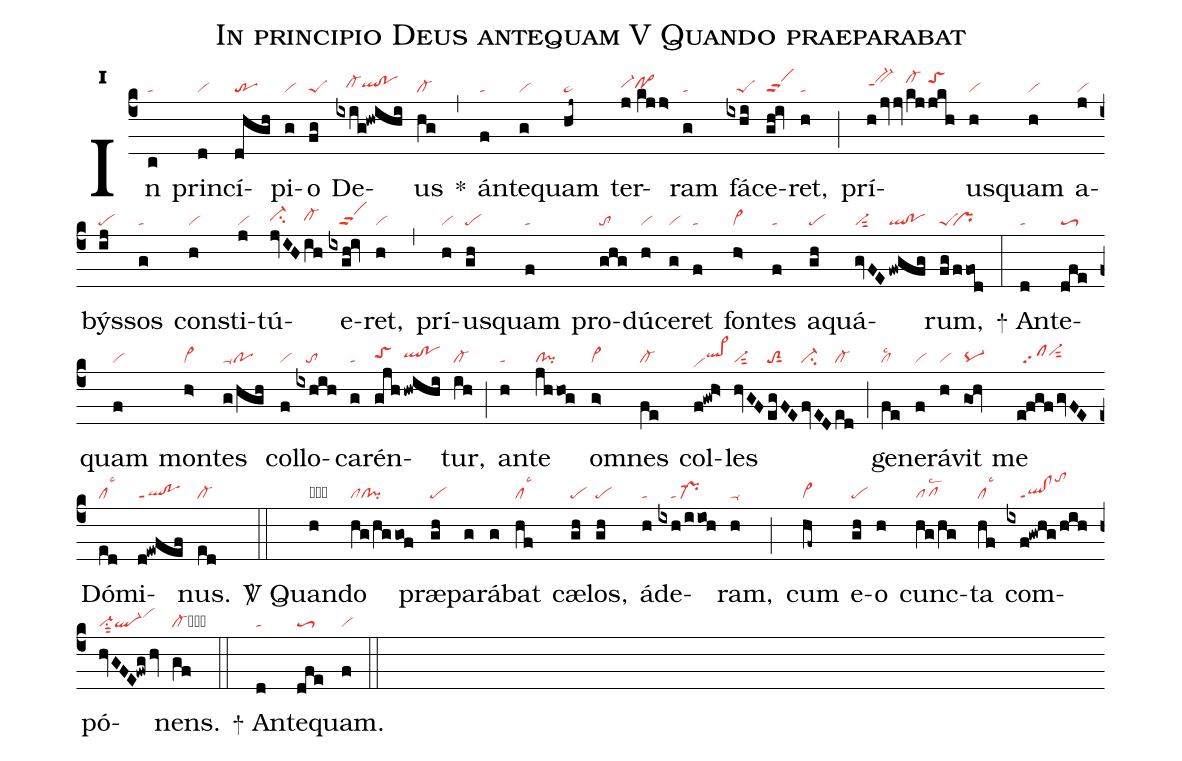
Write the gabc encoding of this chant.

name:In principio Deus antequam V Quando praeparabat;
office-part:re;
mode:1;
nabc-lines:1;
%%
initial-style: 1;
name:In principio Deus antequam;
mode: 1;
office-part: Responsorium;
annotation: Resp.;
annotation: i;
nabc-lines:1;
%%
(c4)In(c|ta) prin(d|vi)cí(dhgh|tr)pi(g|vi)o(fg|peS) De(ixig!hwihi|///cl-hhqlhh!pohh)us(hg|cl-) <sp>*</sp>(,) án(f|ta)te(g|vi)quam(hj~|pe~) ter(j//kj/j>|vi-hhpf~hh)ram(g|ta) fá(ixhi|///peS)ce(gh!iv|vippt2)ret,(h|ta) (;) prí(hjvjv|bv-hjppt1|kj|cl-hj|jkh|toShj)us(h|vi)quam(h|vi) a(j|vi)býs(ij|pe)sos(g|ta) con(h|vi)sti(j|vi)tú(jvIH|ci-hh|ih|cl-hh)e(ixgh!iv|///vippt2)ret,(h|vi) (,) prí(h|vi)us(gh|pe)quam(f|ta) pro(ghg|to)dú(h|vi)ce(g|vi)ret(f|ta) fon(h>|vi>)tes(f|ta) a(gh|pe)quá(gvFE|vi-sut2|fwgfg|ql!po)rum,(fg|peS|ffod|pr) (:)

<sp>+</sp> An(d|ta)te(dfe|toS3)quam(f|vi) mon(h>|vi>)tes(g/hgh|poppu1) col(f|vi)lo(ixhih|///to)ca(g|ta)rén(gjh|toShh|hwihi|qlhh!pohh)tur,(ih|cl-) (;) an(h|ta)te(jhhog|cl!pi) om(g>|vi>)nes(fe|cl-) col(f!gwh>|vihdql>hh)les(hvGF|vi-sut2|egFE|toS2sut1|fvED|ci-|ed|cl-) (;) ge(fe|cllsc2)ne(f|vi)rá(h|vi)vit(goh|pq-) me(e!fgf/gvFE|//clpp2vi-hisut2) Dó(ed|cllsc3)mi(d!ewfef|ql!poppt1)nus.(ed|cl-) (::)

<sp>V/</sp> Quan(h|obvi)do(hg/hggof|clcl!pi) præ(gh|pe)pa(g)rá(g)bat(hf|cllsc3) cæ(gh|pe)los,(gh|pe) ád(h|ta)e(ixh/iioh|////ta/pr-)ram,(h|ta-) (;) cum(hf~|cl~) e(gh|pe)o(h) cunc(hg/hg|pflsc2)ta(hf|cllsc3) com(ixf!gwhg/hih|////ql!clppt1tohm)pó(hvGFE@fwg/hv|vi-su1sut2ql-vihj)nens.(gf|cl-cb) (::)

<sp>+</sp> An(d|ta)te(dfe|toS3)quam.(f|vi) (::)
